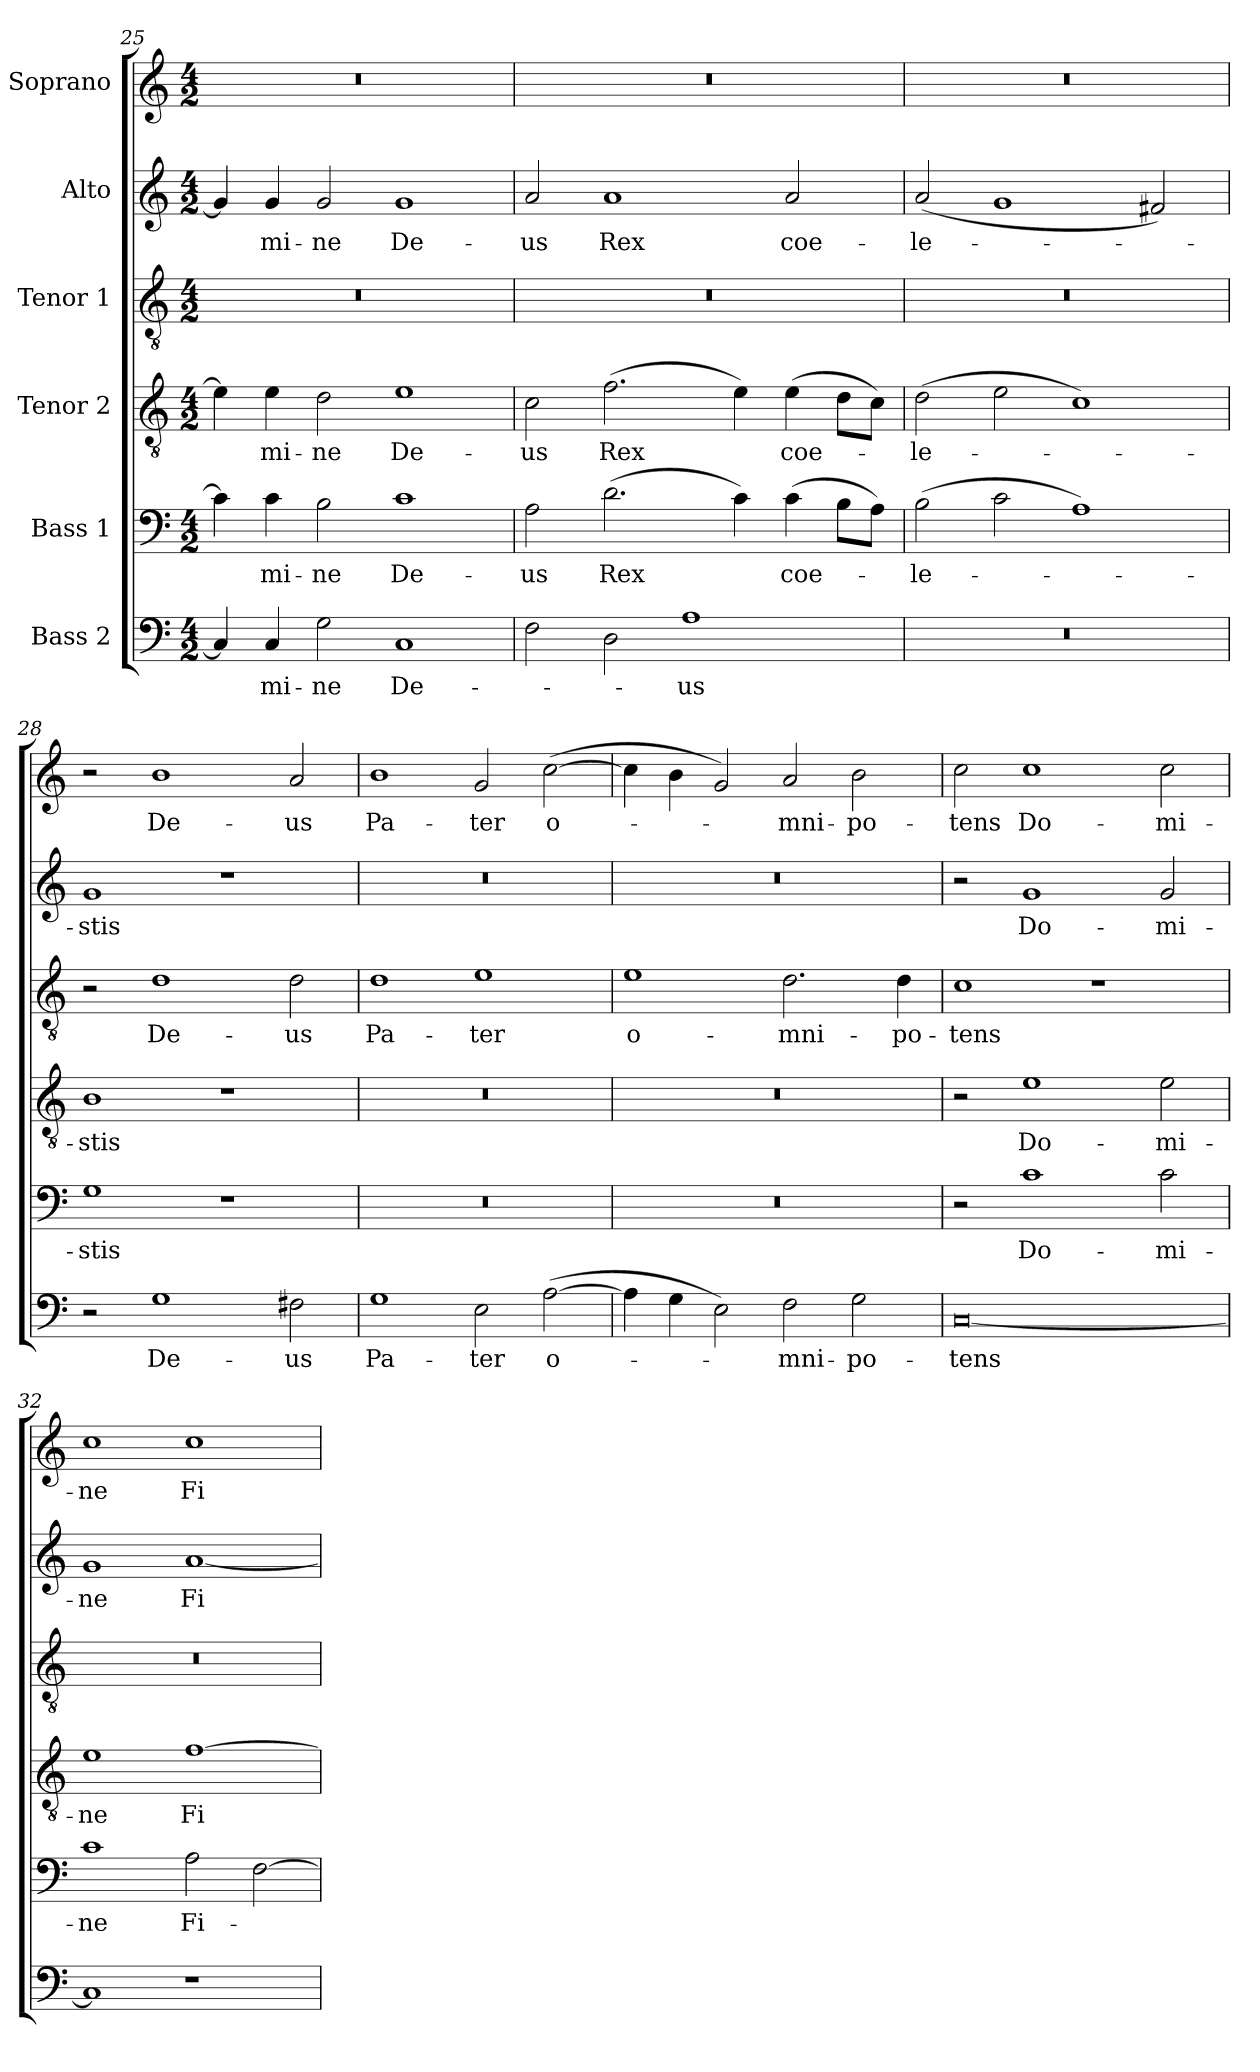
**kern	**text	**kern	**text	**kern	**text	**kern	**text	**kern	**text	**kern	**text
*part6	*part6	*part5	*part5	*part4	*part4	*part3	*part3	*part2	*part2	*part1	*part1
*staff6	*staff6	*staff5	*staff5	*staff4	*staff4	*staff3	*staff3	*staff2	*staff2	*staff1	*staff1
*I"Bass 2	*	*I"Bass 1	*	*I"Tenor 2	*	*I"Tenor 1	*	*I"Alto	*	*I"Soprano	*
*clefF4	*	*clefF4	*	*clefGv2	*	*clefGv2	*	*clefG2	*	*clefG2	*
*k[]	*	*k[]	*	*k[]	*	*k[]	*	*k[]	*	*k[]	*
*C:	*	*C:	*	*C:	*	*C:	*	*C:	*	*C:	*
*M4/2	*	*M4/2	*	*M4/2	*	*M4/2	*	*M4/2	*	*M4/2	*
=25	=25	=25	=25	=25	=25	=25	=25	=25	=25	=25	=25
4C/]	.	4c\]	.	4e\]	.	0r	.	4g/]	.	0r	.
4C/	-mi-	4c\	-mi-	4e\	-mi-	.	.	4g/	-mi-	.	.
2G\	-ne	2B\	-ne	2d\	-ne	.	.	2g/	-ne	.	.
1C	De-	1c	De-	1e	De-	.	.	1g	De-	.	.
=26	=26	=26	=26	=26	=26	=26	=26	=26	=26	=26	=26
2F\	.	2A\	us	2c\	us	0r	.	2a/	-us	0r	.
2D\	.	(2.d\	Rex	(2.f\	Rex	.	.	1a	Rex	.	.
1A	-us	.	.	.	.	.	.	.	.	.	.
.	.	4c\)	.	4e\)	.	.	.	.	.	.	.
.	.	(4c\	coe-	(4e\	coe-	.	.	2a/	coe-	.	.
.	.	8B\L	.	8d\L	.	.	.	.	.	.	.
.	.	8A\J)	.	8c\J)	.	.	.	.	.	.	.
=27	=27	=27	=27	=27	=27	=27	=27	=27	=27	=27	=27
0r	.	(2B\	-le-	(2d\	-le-	0r	.	(2a/	-le-	0r	.
.	.	2c\	.	2e\	.	.	.	1g	.	.	.
.	.	1A)	.	1c)	.	.	.	.	.	.	.
.	.	.	.	.	.	.	.	2f#X/)	.	.	.
=28	=28	=28	=28	=28	=28	=28	=28	=28	=28	=28	=28
2r	.	1G	-stis	1B	-stis	2r	.	1g	-stis	2r	.
1G	De-	.	.	.	.	1d	De-	.	.	1b	De-
.	.	1r	.	1r	.	.	.	1r	.	.	.
2F#X\	-us	.	.	.	.	2d\	-us	.	.	2a/	-us
!!LO:LB:g=z
=29	=29	=29	=29	=29	=29	=29	=29	=29	=29	=29	=29
1G	Pa-	0r	.	0r	.	1d	Pa-	0r	.	1b	Pa-
2E\	-ter	.	.	.	.	1e	-ter	.	.	2g/	-ter
([2A\	o-	.	.	.	.	.	.	.	.	([2cc\	o-
=30	=30	=30	=30	=30	=30	=30	=30	=30	=30	=30	=30
4A\]	.	0r	.	0r	.	1e	o-	0r	.	4cc\]	.
4G\	.	.	.	.	.	.	.	.	.	4b\	.
2E\)	.	.	.	.	.	.	.	.	.	2g/)	.
2F\	-mni-	.	.	.	.	2.d\	-mni-	.	.	2a/	-mni-
2G\	-po-	.	.	.	.	.	.	.	.	2b\	-po-
.	.	.	.	.	.	4d\	-po-	.	.	.	.
=31	=31	=31	=31	=31	=31	=31	=31	=31	=31	=31	=31
[0C	-tens	2r	.	2r	.	1c	-tens	2r	.	2cc\	-tens
.	.	1c	Do-	1e	Do-	.	.	1g	Do-	1cc	Do-
.	.	.	.	.	.	1r	.	.	.	.	.
.	.	2c\	-mi-	2e\	-mi-	.	.	2g/	-mi-	2cc\	-mi-
=32	=32	=32	=32	=32	=32	=32	=32	=32	=32	=32	=32
1C]	.	1c	-ne	1e	-ne	0r	.	1g	-ne	1cc	-ne
1r	.	2A\	Fi-	[1f	Fi-	.	.	[1a	Fi-	1cc	Fi-
.	.	[2F\	.	.	.	.	.	.	.	.	.
=	=	=	=	=	=	=	=	=	=	=	=
*-	*-	*-	*-	*-	*-	*-	*-	*-	*-	*-	*-
